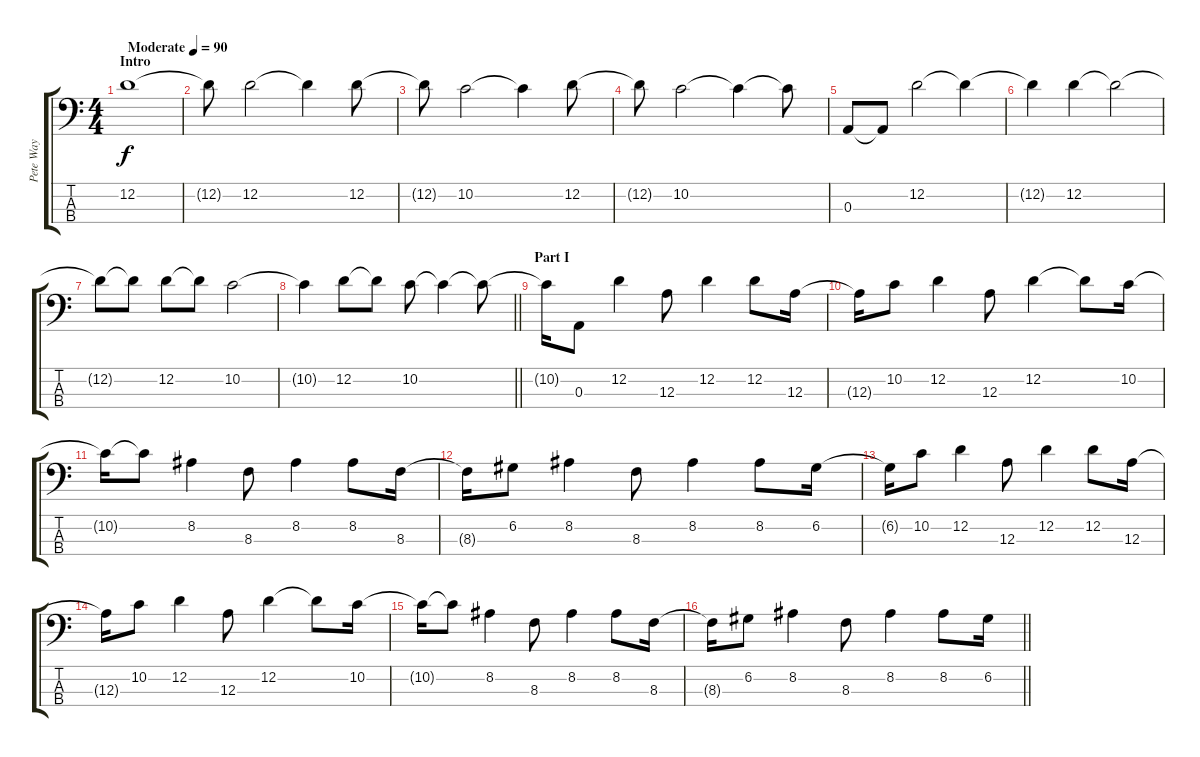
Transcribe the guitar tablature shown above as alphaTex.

\track ("Pete Way" "Pete Way") {instrument electricbassfinger}
\staff {score tabs}
\tuning (G2 D2 A1 E1) {hide}
\ts (4 4)
\section ("" "Intro")
\tempo (90 "Moderate")
\clef f4
\ks c
12.2.1{dy f instrument electricbassfinger} |
12.2{t}.8 12.2.2 12.2{t}.4 12.2.8 |
12.2{t}.8 10.2.2 10.2{t}.4 12.2.8 |
12.2{t}.8 10.2.2 10.2{t}.4 10.2{t}.8 |
0.3.8 0.3{t}.8 12.2.2 12.2{t}.4 |
12.2{t}.4 12.2.4 12.2{t}.2 |
12.2{t}.8 12.2{t}.8 12.2.8 12.2{t}.8 10.2.2 |
\barLineRight lightlight
10.2{t}.4 12.2.8 12.2{t}.8 10.2.8 10.2{t}.4 10.2{t}.8 |
\section ("" "Part I")
10.2{t}.16 0.3.8 12.2.4 12.3.8 12.2.4 12.2.8 12.3.16 |
12.3{t}.16 10.2.8 12.2.4 12.3.8 12.2.4 12.2{t}.8 10.2.16 |
10.2{t}.16 10.2{t}.8 8.2.4 8.3.8 8.2.4 8.2.8 8.3.16 |
8.3{t}.16 6.2.8 8.2.4 8.3.8 8.2.4 8.2.8 6.2.16 |
6.2{t}.16 10.2.8 12.2.4 12.3.8 12.2.4 12.2.8 12.3.16 |
12.3{t}.16 10.2.8 12.2.4 12.3.8 12.2.4 12.2{t}.8 10.2.16 |
10.2{t}.16 10.2{t}.8 8.2.4 8.3.8 8.2.4 8.2.8 8.3.16 |
\barLineRight lightlight
8.3{t}.16 6.2.8 8.2.4 8.3.8 8.2.4 8.2.8 6.2.16
